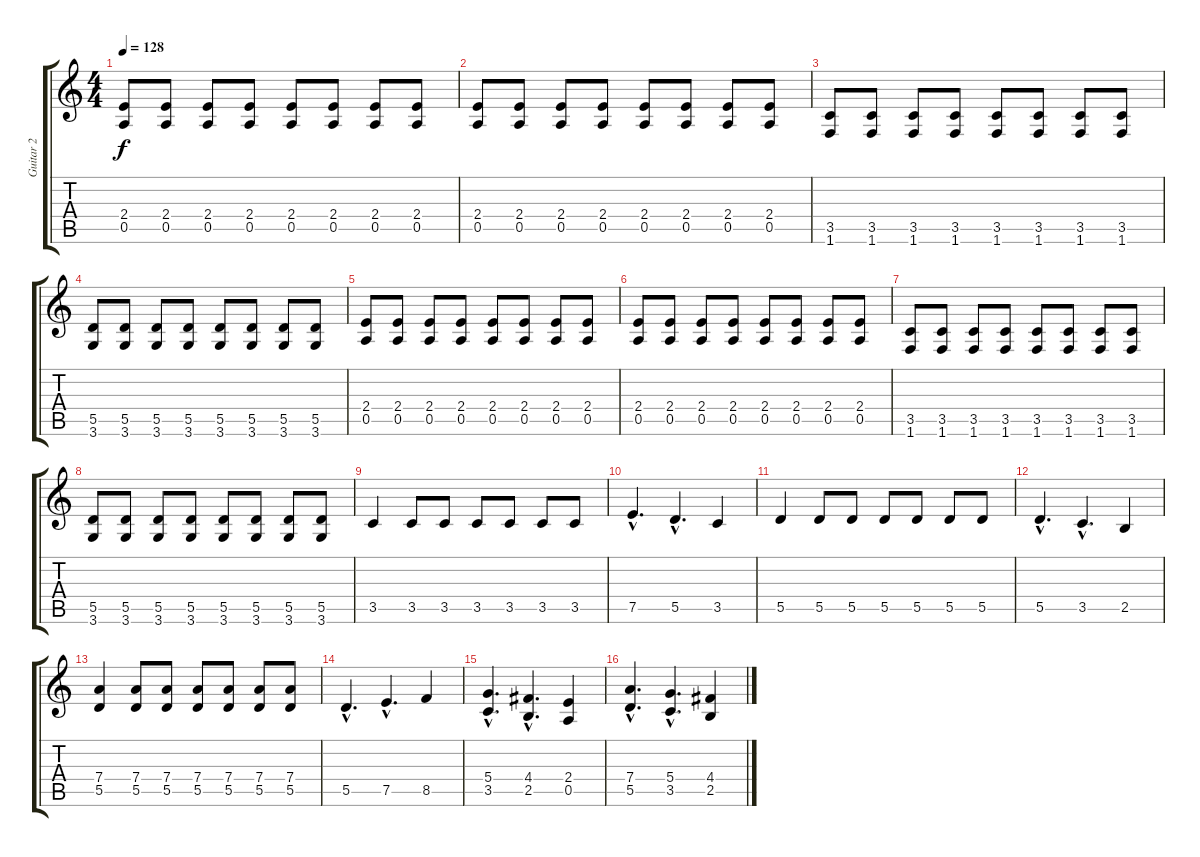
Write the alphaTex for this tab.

\track ("Guitar 2" "Guitar 2") {instrument distortionguitar}
\staff {score tabs}
\tuning (E4 B3 G3 D3 A2 E2) {hide}
\ts (4 4)
\tempo 128
\clef g2
\ks c
(2.4 0.5).8{dy f} (2.4 0.5).8 (2.4 0.5).8 (2.4 0.5).8 (2.4 0.5).8 (2.4 0.5).8 (2.4 0.5).8 (2.4 0.5).8 |
(2.4 0.5).8 (2.4 0.5).8 (2.4 0.5).8 (2.4 0.5).8 (2.4 0.5).8 (2.4 0.5).8 (2.4 0.5).8 (2.4 0.5).8 |
(3.5 1.6).8 (3.5 1.6).8 (3.5 1.6).8 (3.5 1.6).8 (3.5 1.6).8 (3.5 1.6).8 (3.5 1.6).8 (3.5 1.6).8 |
(5.5 3.6).8 (5.5 3.6).8 (5.5 3.6).8 (5.5 3.6).8 (5.5 3.6).8 (5.5 3.6).8 (5.5 3.6).8 (5.5 3.6).8 |
(2.4 0.5).8 (2.4 0.5).8 (2.4 0.5).8 (2.4 0.5).8 (2.4 0.5).8 (2.4 0.5).8 (2.4 0.5).8 (2.4 0.5).8 |
(2.4 0.5).8 (2.4 0.5).8 (2.4 0.5).8 (2.4 0.5).8 (2.4 0.5).8 (2.4 0.5).8 (2.4 0.5).8 (2.4 0.5).8 |
(3.5 1.6).8 (3.5 1.6).8 (3.5 1.6).8 (3.5 1.6).8 (3.5 1.6).8 (3.5 1.6).8 (3.5 1.6).8 (3.5 1.6).8 |
(5.5 3.6).8 (5.5 3.6).8 (5.5 3.6).8 (5.5 3.6).8 (5.5 3.6).8 (5.5 3.6).8 (5.5 3.6).8 (5.5 3.6).8 |
3.5.4{volume 8} 3.5.8 3.5.8 3.5.8 3.5.8 3.5.8 3.5.8 |
7.5{hac}.4{d} 5.5{hac}.4{d} 3.5.4 |
5.5.4 5.5.8 5.5.8 5.5.8 5.5.8 5.5.8 5.5.8 |
5.5{hac}.4{d} 3.5{hac}.4{d} 2.5.4 |
(7.4 5.5).4 (7.4 5.5).8 (7.4 5.5).8 (7.4 5.5).8 (7.4 5.5).8 (7.4 5.5).8 (7.4 5.5).8 |
5.5{hac}.4{d} 7.5{hac}.4{d} 8.5.4 |
(5.4{hac} 3.5{hac}).4{d} (4.4{hac} 2.5{hac}).4{d} (2.4 0.5).4 |
(7.4{hac} 5.5{hac}).4{d} (5.4{hac} 3.5{hac}).4{d} (4.4 2.5).4
